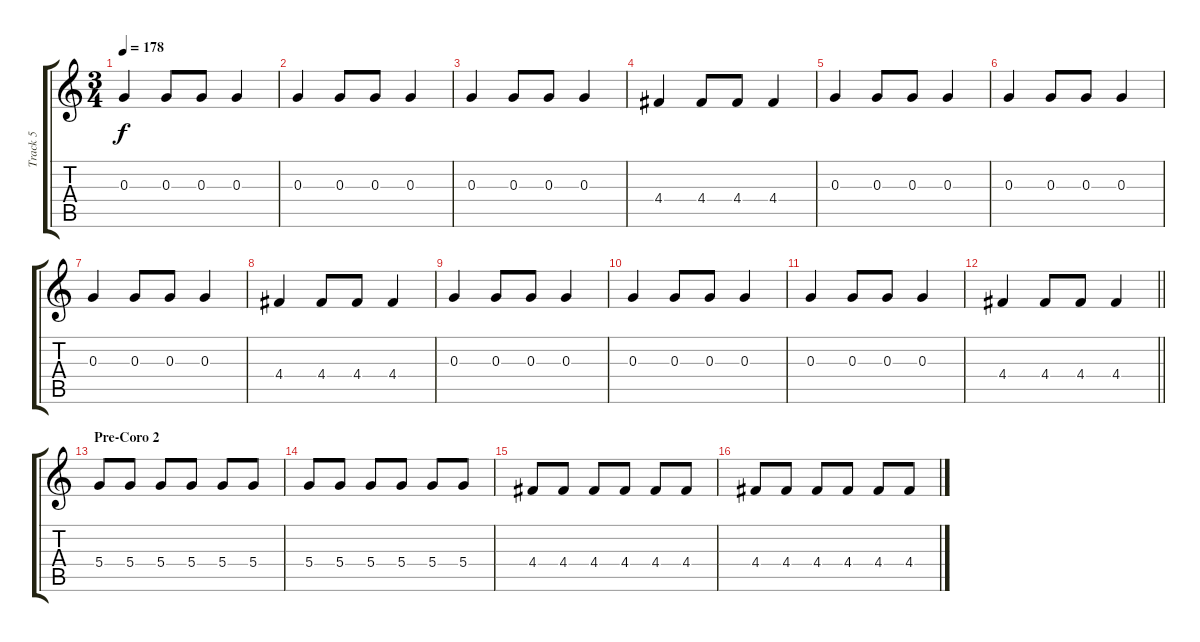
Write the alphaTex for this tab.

\track ("Track 5" "Track 5") {instrument electricguitarclean}
\staff {score tabs}
\tuning (E4 B3 G3 D3 A2 E2) {hide}
\ts (3 4)
\tempo 178
\clef g2
\ks c
0.3.4{dy f} 0.3.8 0.3.8 0.3.4 |
0.3.4 0.3.8 0.3.8 0.3.4 |
0.3.4 0.3.8 0.3.8 0.3.4 |
4.4.4 4.4.8 4.4.8 4.4.4 |
0.3.4 0.3.8 0.3.8 0.3.4 |
0.3.4 0.3.8 0.3.8 0.3.4 |
0.3.4 0.3.8 0.3.8 0.3.4 |
4.4.4 4.4.8 4.4.8 4.4.4 |
0.3.4 0.3.8 0.3.8 0.3.4 |
0.3.4 0.3.8 0.3.8 0.3.4 |
0.3.4 0.3.8 0.3.8 0.3.4 |
\barLineRight lightlight
4.4.4 4.4.8 4.4.8 4.4.4 |
\section ("" "Pre-Coro 2")
5.4.8 5.4.8 5.4.8 5.4.8 5.4.8 5.4.8 |
5.4.8 5.4.8 5.4.8 5.4.8 5.4.8 5.4.8 |
4.4.8 4.4.8 4.4.8 4.4.8 4.4.8 4.4.8 |
4.4.8 4.4.8 4.4.8 4.4.8 4.4.8 4.4.8
